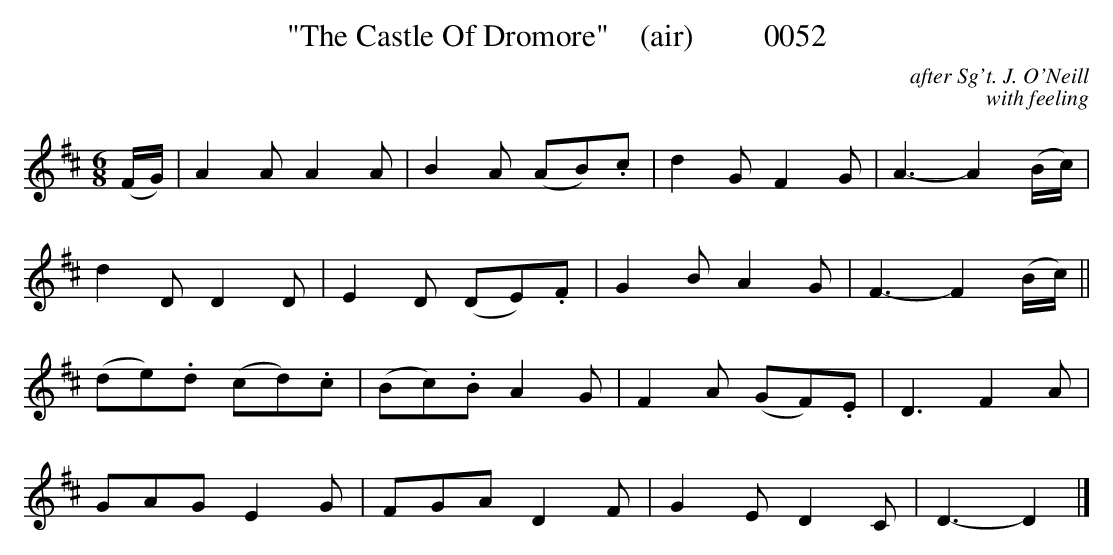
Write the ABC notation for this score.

X:1
T:"The Castle Of Dromore"    (air)         0052
C:after Sg't. J. O'Neill
C:with feeling
M:6/8
L:1/8
K:D
(F/2G/2)|A2A A2A|B2A (AB).c|d2G F2G|A3-A2(B/2c/2)|
d2D D2D|E2D (DE).F|G2B A2G|F3-F2(B/2c/2)||
(de).d (cd).c|(Bc).B A2G|F2A (GF).E|D3F2A|
GAG E2G|FGA D2F|G2E D2C|D3-D2|]
